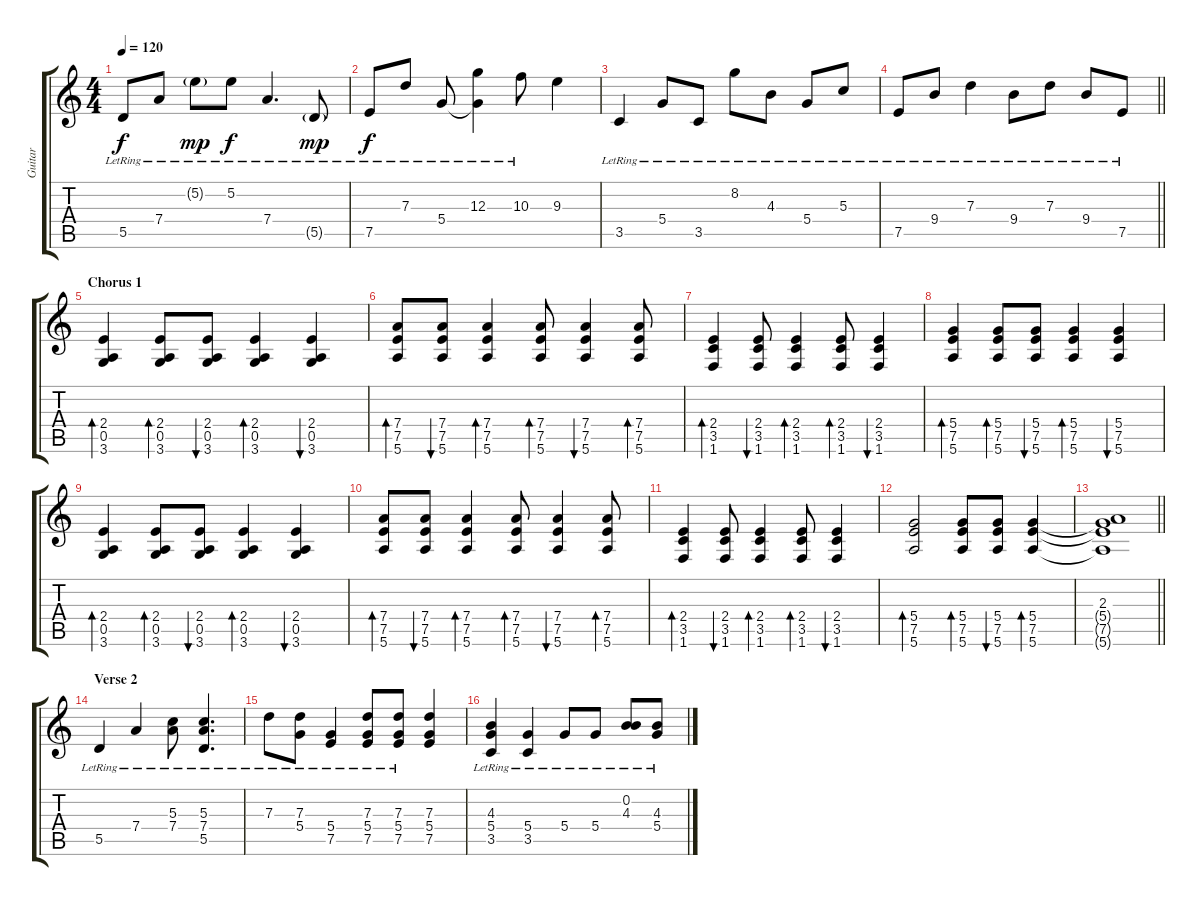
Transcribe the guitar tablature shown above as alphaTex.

\track ("Guitar" "Guitar") {instrument acousticguitarsteel}
\staff {score tabs}
\tuning (E4 B3 G3 D3 A2 E2) {hide}
\ts (4 4)
\tempo 120
\clef g2
\ks c
5.5{lr}.8{dy f} 7.4{lr}.8 5.2{g lr}.8{dy mp} 5.2{lr}.8{dy f} 7.4{lr}.4{d} 5.5{g lr}.8{dy mp} |
7.5{lr}.8{dy f} 7.3{lr}.8 5.4{lr}.8 (12.3{lr} 5.4{t}).4 10.3{lr}.8 9.3.4 |
3.5{lr}.4 5.4{lr}.8 3.5{lr}.8 8.2{lr}.8 4.3{lr}.8 5.4{lr}.8 5.3{lr}.8 |
\barLineRight lightlight
7.5{lr}.8 9.4{lr}.8 7.3{lr}.4 9.4{lr}.8 7.3{lr}.8 9.4{lr}.8 7.5{lr}.8 |
\section ("" "Chorus 1")
(2.4 0.5 3.6).4{bd 60} (2.4 0.5 3.6).8{bd 60} (2.4 0.5 3.6).8{bu 60} (2.4 0.5 3.6).4{bd 60} (2.4 0.5 3.6).4{bu 60} |
(7.4 7.5 5.6).8{bd 60} (7.4 7.5 5.6).8{bu 60} (7.4 7.5 5.6).4{bd 60} (7.4 7.5 5.6).8{bd 60} (7.4 7.5 5.6).4{bu 60} (7.4 7.5 5.6).8{bd 60} |
(2.4 3.5 1.6).4{bd 60} (2.4 3.5 1.6).8{bu 60} (2.4 3.5 1.6).4{bd 60} (2.4 3.5 1.6).8{bd 60} (2.4 3.5 1.6).4{bu 60} |
(5.4 7.5 5.6).4{bd 60} (5.4 7.5 5.6).8{bd 60} (5.4 7.5 5.6).8{bu 60} (5.4 7.5 5.6).4{bd 60} (5.4 7.5 5.6).4{bu 60} |
(2.4 0.5 3.6).4{bd 60} (2.4 0.5 3.6).8{bd 60} (2.4 0.5 3.6).8{bu 60} (2.4 0.5 3.6).4{bd 60} (2.4 0.5 3.6).4{bu 60} |
(7.4 7.5 5.6).8{bd 60} (7.4 7.5 5.6).8{bu 60} (7.4 7.5 5.6).4{bd 60} (7.4 7.5 5.6).8{bd 60} (7.4 7.5 5.6).4{bu 60} (7.4 7.5 5.6).8{bd 60} |
(2.4 3.5 1.6).4{bd 60} (2.4 3.5 1.6).8{bu 60} (2.4 3.5 1.6).4{bd 60} (2.4 3.5 1.6).8{bd 60} (2.4 3.5 1.6).4{bu 60} |
(5.4 7.5 5.6).2{bd 60} (5.4 7.5 5.6).8{bd 60} (5.4 7.5 5.6).8{bu 60} (5.4 7.5 5.6).4{bd 60} |
\barLineRight lightlight
(2.3 5.4{t} 7.5{t} 5.6{t}).1 |
\section ("" "Verse 2")
5.5{lr}.4 7.4{lr}.4 (5.3{lr} 7.4{lr}).8 (5.3{lr} 7.4{lr} 5.5{lr}).4{d} |
7.3{lr}.8 (7.3 5.4{lr}).8 (5.4{lr} 7.5{lr}).4 (7.3{lr} 5.4{lr} 7.5{lr}).8 (7.3{lr} 5.4{lr} 7.5{lr}).8 (7.3 5.4 7.5).4 |
(4.3{lr} 5.4{lr} 3.5{lr}).4 (5.4{lr} 3.5{lr}).4 5.4{lr}.8 5.4{lr}.8 (0.2{lr} 4.3{lr}).8 (4.3{lr} 5.4{lr}).8
